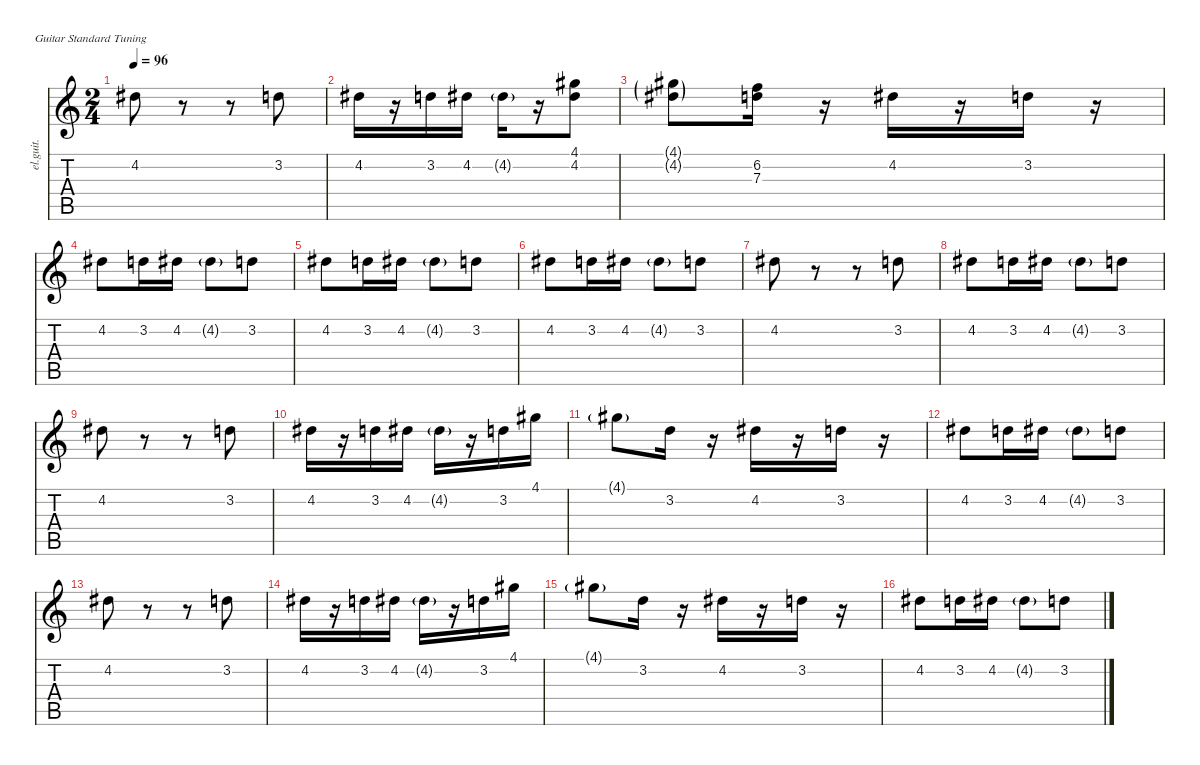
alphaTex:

\defaultSystemsLayout 4
\hideDynamics
\bracketExtendMode nobrackets
\otherSystemsTrackNameOrientation horizontal
\track ("Guitar 3" "el.guit.") {instrument electricguitarclean}
\staff {score tabs}
\tuning (E4 B3 G3 D3 A2 E2)
\ts (2 4)
\tempo 96
\clef g2
\ks c
4.2{acc #}.8{dy f} r.8 r.8 3.2.8 |
4.2{acc #}.16 r.16 3.2.16 4.2{acc #}.16 4.2{g acc #}.16{dy fff} r.16 (4.1{acc #} 4.2{acc #}).8{dy f} |
(4.1{g acc #} 4.2{g acc #}).8{dy fff} (6.2 7.3).16{dy f} r.16 4.2{acc #}.16 r.16 3.2.16 r.16 |
4.2{acc #}.8 3.2.16 4.2{acc #}.16 4.2{g acc #}.8{dy fff} 3.2.8{dy f} |
4.2{acc #}.8 3.2.16 4.2{acc #}.16 4.2{g acc #}.8{dy fff} 3.2.8{dy f} |
4.2{acc #}.8 3.2.16 4.2{acc #}.16 4.2{g acc #}.8{dy fff} 3.2.8{dy f} |
4.2{acc #}.8 r.8 r.8 3.2.8 |
4.2{acc #}.8 3.2.16 4.2{acc #}.16 4.2{g acc #}.8{dy fff} 3.2.8{dy f} |
4.2{acc #}.8 r.8 r.8 3.2.8 |
4.2{acc #}.16 r.16 3.2.16 4.2{acc #}.16 4.2{g acc #}.16{dy fff} r.16 3.2.16{dy f} 4.1{acc #}.16 |
4.1{g acc #}.8{dy fff} 3.2.16{dy f} r.16 4.2{acc #}.16 r.16 3.2.16 r.16 |
4.2{acc #}.8 3.2.16 4.2{acc #}.16 4.2{g acc #}.8{dy fff} 3.2.8{dy f} |
4.2{acc #}.8 r.8 r.8 3.2.8 |
4.2{acc #}.16 r.16 3.2.16 4.2{acc #}.16 4.2{g acc #}.16{dy fff} r.16 3.2.16{dy f} 4.1{acc #}.16 |
4.1{g acc #}.8{dy fff} 3.2.16{dy f} r.16 4.2{acc #}.16 r.16 3.2.16 r.16 |
4.2{acc #}.8 3.2.16 4.2{acc #}.16 4.2{g acc #}.8{dy fff} 3.2.8{dy f}
